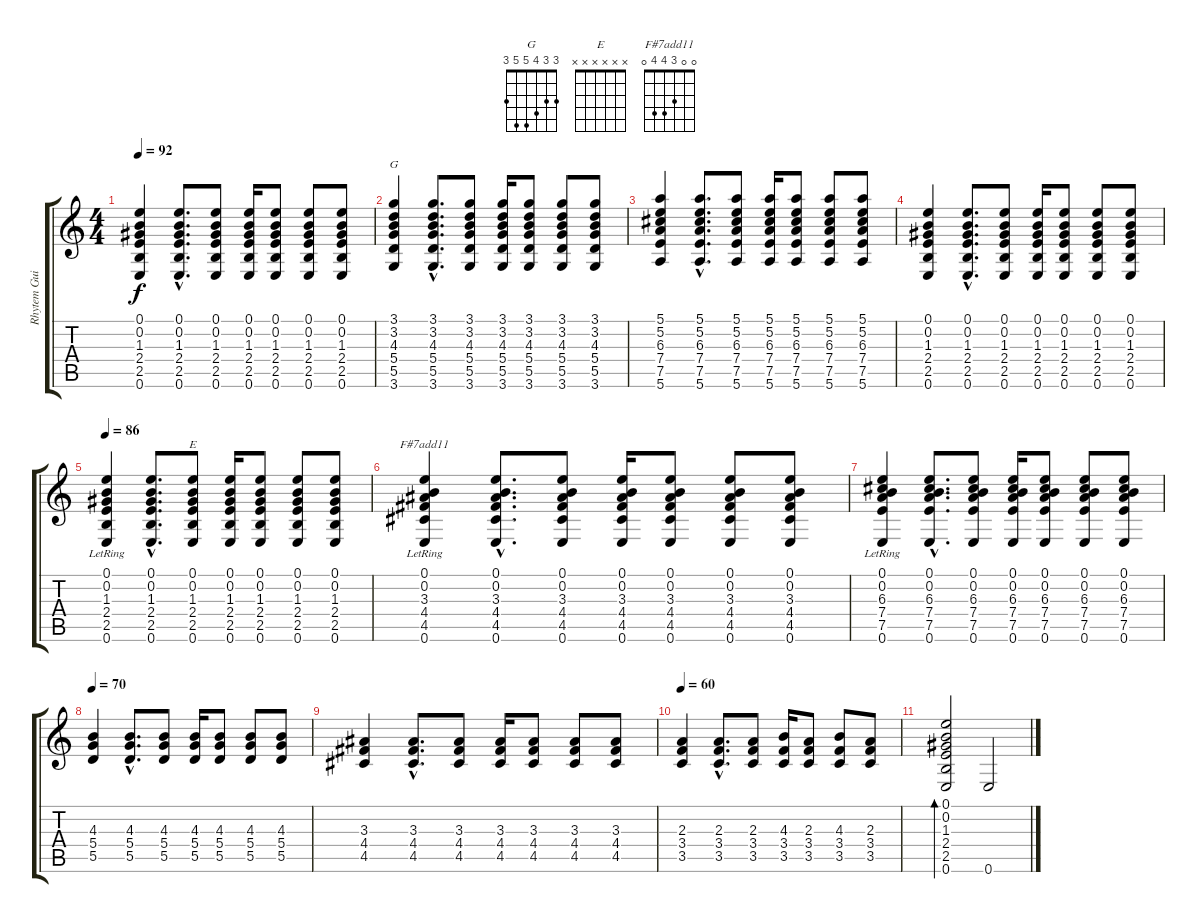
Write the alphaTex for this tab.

\track ("Rhytem Guitar" "Rhytem Gui") {instrument acousticguitarnylon}
\staff {score tabs}
\tuning (E4 B3 G3 D3 A2 E2) {hide}
\chord ("G" 3 3 4 5 5 3)
\chord ("E" x x x x x x) {firstfret 0}
\chord ("F#7add11" 0 0 3 4 4 0)
\ts (4 4)
\tempo 92
\clef g2
\ks c
(0.1 0.2 1.3 2.4 2.5 0.6).4{dy f} (0.1{hac} 0.2{hac} 1.3{hac} 2.4{hac} 2.5{hac} 0.6{hac}).8{d} (0.1 0.2 1.3 2.4 2.5 0.6).8 (0.1 0.2 1.3 2.4 2.5 0.6).16 (0.1 0.2 1.3 2.4 2.5 0.6).8 (0.1 0.2 1.3 2.4 2.5 0.6).8 (0.1 0.2 1.3 2.4 2.5 0.6).8 |
(3.1 3.2 4.3 5.4 5.5 3.6).4{ch "G"} (3.1{hac} 3.2{hac} 4.3{hac} 5.4{hac} 5.5{hac} 3.6{hac}).8{d} (3.1 3.2 4.3 5.4 5.5 3.6).8 (3.1 3.2 4.3 5.4 5.5 3.6).16 (3.1 3.2 4.3 5.4 5.5 3.6).8 (3.1 3.2 4.3 5.4 5.5 3.6).8 (3.1 3.2 4.3 5.4 5.5 3.6).8 |
(5.1 5.2 6.3 7.4 7.5 5.6).4 (5.1{hac} 5.2{hac} 6.3{hac} 7.4{hac} 7.5{hac} 5.6{hac}).8{d} (5.1 5.2 6.3 7.4 7.5 5.6).8 (5.1 5.2 6.3 7.4 7.5 5.6).16 (5.1 5.2 6.3 7.4 7.5 5.6).8 (5.1 5.2 6.3 7.4 7.5 5.6).8 (5.1 5.2 6.3 7.4 7.5 5.6).8 |
(0.1 0.2 1.3 2.4 2.5 0.6).4 (0.1{hac} 0.2{hac} 1.3{hac} 2.4{hac} 2.5{hac} 0.6{hac}).8{d} (0.1 0.2 1.3 2.4 2.5 0.6).8 (0.1 0.2 1.3 2.4 2.5 0.6).16 (0.1 0.2 1.3 2.4 2.5 0.6).8 (0.1 0.2 1.3 2.4 2.5 0.6).8 (0.1 0.2 1.3 2.4 2.5 0.6).8 |
\tempo 86
(0.1{lr} 0.2{lr} 1.3{lr} 2.4{lr} 2.5{lr} 0.6{lr}).4{instrument acousticguitarnylon} (0.1{hac} 0.2{hac} 1.3{hac} 2.4{hac} 2.5{hac} 0.6{hac}).8{d} (0.1 0.2 1.3 2.4 2.5 0.6).8{ch "E"} (0.1 0.2 1.3 2.4 2.5 0.6).16 (0.1 0.2 1.3 2.4 2.5 0.6).8 (0.1 0.2 1.3 2.4 2.5 0.6).8 (0.1 0.2 1.3 2.4 2.5 0.6).8 |
(0.1{lr} 0.2{lr} 3.3{lr} 4.4{lr} 4.5{lr} 0.6{lr}).4{ch "F#7add11"} (0.1{hac} 0.2{hac} 3.3{hac} 4.4{hac} 4.5{hac} 0.6{hac}).8{d} (0.1 0.2 3.3 4.4 4.5 0.6).8 (0.1 0.2 3.3 4.4 4.5 0.6).16 (0.1 0.2 3.3 4.4 4.5 0.6).8 (0.1 0.2 3.3 4.4 4.5 0.6).8 (0.1 0.2 3.3 4.4 4.5 0.6).8 |
(0.1{lr} 0.2{lr} 6.3{lr} 7.4{lr} 7.5{lr} 0.6{lr}).4 (0.1{hac} 0.2{hac} 6.3{hac} 7.4{hac} 7.5{hac} 0.6{hac}).8{d} (0.1 0.2 6.3 7.4 7.5 0.6).8 (0.1 0.2 6.3 7.4 7.5 0.6).16 (0.1 0.2 6.3 7.4 7.5 0.6).8 (0.1 0.2 6.3 7.4 7.5 0.6).8 (0.1 0.2 6.3 7.4 7.5 0.6).8 |
\tempo 70
(4.3 5.4 5.5).4 (4.3{hac} 5.4{hac} 5.5{hac}).8{d} (4.3 5.4 5.5).8 (4.3 5.4 5.5).16 (4.3 5.4 5.5).8 (4.3 5.4 5.5).8 (4.3 5.4 5.5).8 |
(3.3 4.4 4.5).4 (3.3{hac} 4.4{hac} 4.5{hac}).8{d} (3.3 4.4 4.5).8 (3.3 4.4 4.5).16 (3.3 4.4 4.5).8 (3.3 4.4 4.5).8 (3.3 4.4 4.5).8 |
\tempo 60
(2.3 3.4 3.5).4 (2.3{hac} 3.4{hac} 3.5{hac}).8{d} (2.3 3.4 3.5).8 (4.3 3.4 3.5).16 (2.3 3.4 3.5).8 (4.3 3.4 3.5).8 (2.3 3.4 3.5).8 |
(0.1 0.2 1.3 2.4 2.5 0.6).2{bd 480} 0.6.2
